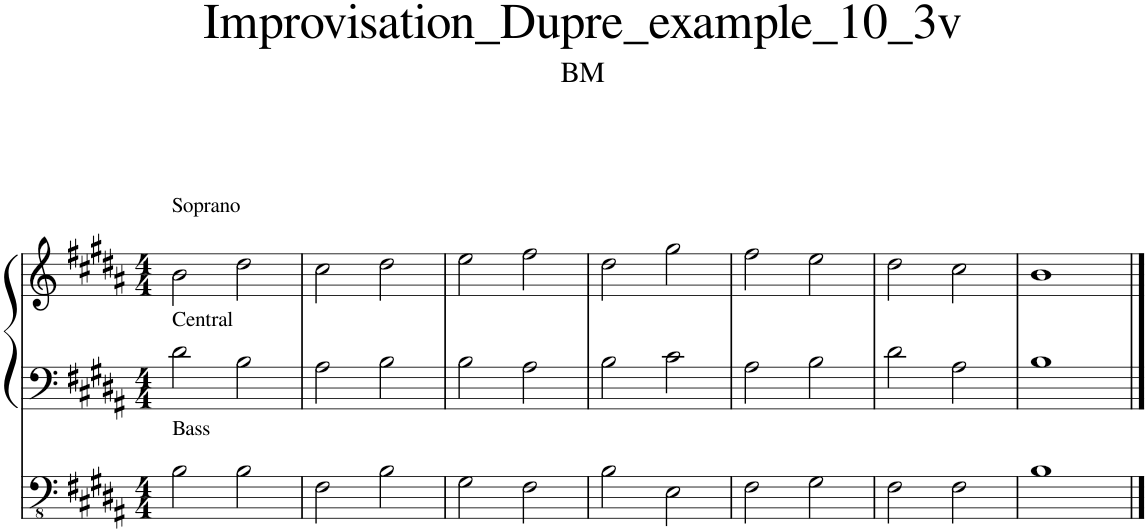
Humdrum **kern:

**kern	**kern	**kern
*part1	*part1	*part1
*staff3	*staff2	*staff1
*I"Orgue à tuyaux	*	*
*I'Org.	*	*
*clefFv4	*clefF4	*clefG2
*k[f#c#g#d#a#]	*k[f#c#g#d#a#]	*k[f#c#g#d#a#]
*M4/4	*M4/4	*M4/4
=1	=1	=1
!	!	!LO:TX:a:t=Soprano
!	!LO:TX:a:t=Central	!
!LO:TX:a:t=Bass	!	!
2BB\	2d#\	2b\
2BB\	2B\	2dd#\
=2	=2	=2
2FF#\	2A#\	2cc#\
2BB\	2B\	2dd#\
=3	=3	=3
2GG#\	2B\	2ee\
2FF#\	2A#\	2ff#\
=4	=4	=4
2BB\	2B\	2dd#\
2EE\	2c#\	2gg#\
=5	=5	=5
2FF#\	2A#\	2ff#\
2GG#\	2B\	2ee\
=6	=6	=6
2FF#\	2d#\	2dd#\
2FF#\	2A#\	2cc#\
=7	=7	=7
1BB	1B	1b
==	==	==
*-	*-	*-
